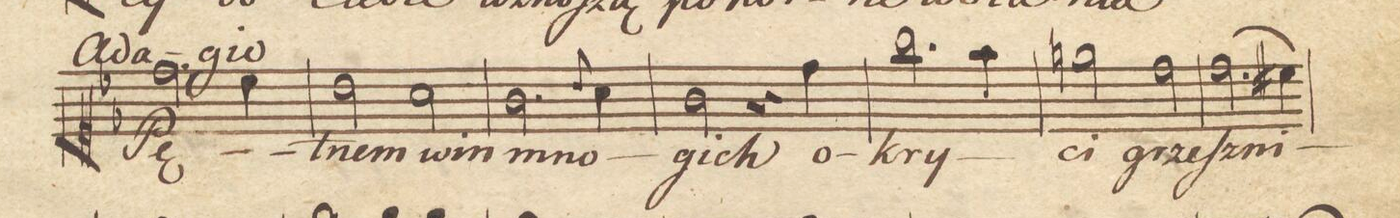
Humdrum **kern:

**kern	**text	**dynam
*I"Soprano	*	*
*clefC1	*	*
*k[b-e-]	*	*
*met(c)	*	*
*M4/4	*	*
2.dd\	Pę-	.
4cc\	.	.
=64	=64	=64
2b-\	-tnem	.
2a\	win	.
=65	=65	=65
2.g\	mno-	.
8qqb-/	.	.
4a\	.	.
=66	=66	=66
2g\	-gich	.
4r	.	.
4dd\	o-	.
=67	=67	=67
2.gg\	-kry-	.
4ff\	.	.
=68	=68	=68
2een\	-ci	.
2dd\	grze-	.
=69	=69	=69
(2.dd\	-ſzni-	.
4cc#X\)	.	.
=70	=70	=70
*-	*-	*-
